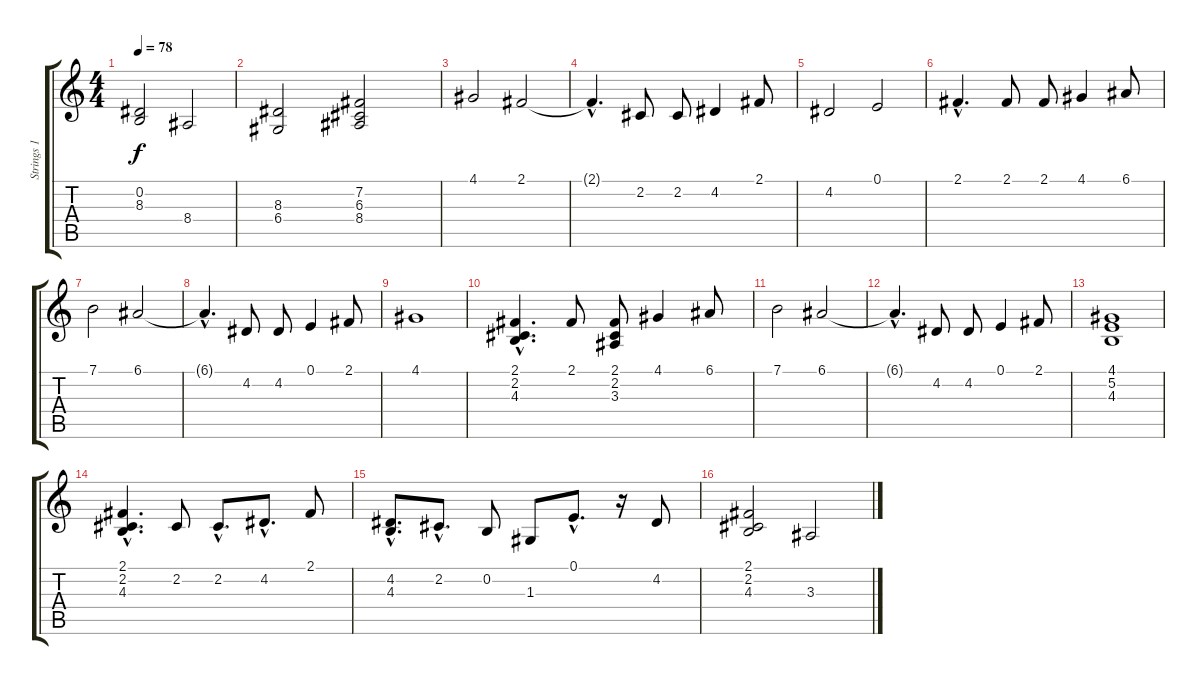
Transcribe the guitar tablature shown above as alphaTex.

\track ("Strings 1" "Strings 1") {instrument stringensemble1}
\staff {score tabs}
\tuning (E4 B3 G3 D3 A2 E2) {hide}
\ts (4 4)
\tempo 78
\clef g2
\ks c
(0.2 8.3).2{dy f} 8.4.2 |
(8.3 6.4).2 (7.2 6.3 8.4).2 |
4.1.2 2.1.2 |
2.1{hac t}.4{d} 2.2.8 2.2.8 4.2.4 2.1.8 |
4.2.2 0.1.2 |
2.1{hac}.4{d} 2.1.8 2.1.8 4.1.4 6.1.8 |
7.1.2 6.1.2 |
6.1{hac t}.4{d} 4.2.8 4.2.8 0.1.4 2.1.8 |
4.1.1 |
(2.1{hac} 2.2 4.3).4{d} 2.1.8 (2.1 2.2 3.3).8 4.1.4 6.1.8 |
7.1.2 6.1.2 |
6.1{hac t}.4{d} 4.2.8 4.2.8 0.1.4 2.1.8 |
(4.1 5.2 4.3).1 |
(2.1{hac} 2.2{hac} 4.3{hac}).4{d} 2.2.8 2.2{hac}.8{d} 4.2{hac}.8{d} 2.1.8 |
(4.2{hac} 4.3{hac}).8{d} 2.2{hac}.8{d} 0.2.8 1.3.8 0.1{hac}.8{d} r.16 4.2.8 |
(2.1 2.2 4.3).2 3.3.2
